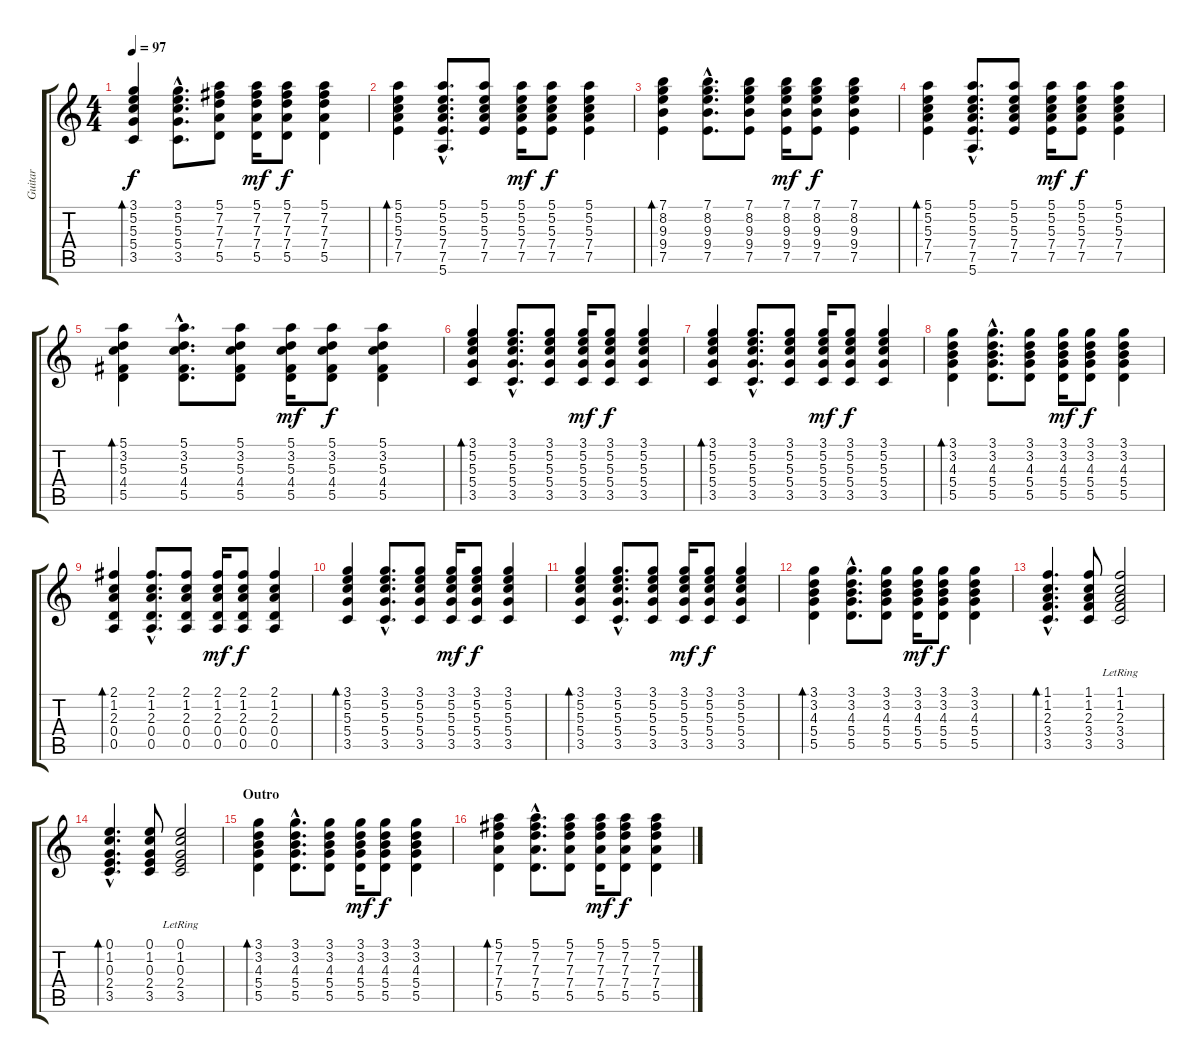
\track ("Guitar" "Guitar") {instrument acousticguitarsteel}
\staff {score tabs}
\tuning (E4 B3 G3 D3 A2 E2) {hide}
\ts (4 4)
\tempo 97
\clef g2
\ks c
(3.1 5.2 5.3 5.4 3.5).4{bd 30 dy f} (3.1{hac} 5.2{hac} 5.3{hac} 5.4{hac} 3.5{hac}).8{d} (5.1 7.2 7.3 7.4 5.5).8 (5.1 7.2 7.3 7.4 5.5).16{dy mf} (5.1 7.2 7.3 7.4 5.5).8{dy f} (5.1 7.2 7.3 7.4 5.5).4 |
(5.1 5.2 5.3 7.4 7.5).4{bd 60} (5.1{hac} 5.2{hac} 5.3{hac} 7.4{hac} 7.5{hac} 5.6{hac}).8{d} (5.1 5.2 5.3 7.4 7.5).8 (5.1 5.2 5.3 7.4 7.5).16{dy mf} (5.1 5.2 5.3 7.4 7.5).8{dy f} (5.1 5.2 5.3 7.4 7.5).4 |
(7.1 8.2 9.3 9.4 7.5).4{bd 60} (7.1{hac} 8.2{hac} 9.3{hac} 9.4{hac} 7.5{hac}).8{d} (7.1 8.2 9.3 9.4 7.5).8 (7.1 8.2 9.3 9.4 7.5).16{dy mf} (7.1 8.2 9.3 9.4 7.5).8{dy f} (7.1 8.2 9.3 9.4 7.5).4 |
(5.1 5.2 5.3 7.4 7.5).4{bd 60} (5.1{hac} 5.2{hac} 5.3{hac} 7.4{hac} 7.5{hac} 5.6{hac}).8{d} (5.1 5.2 5.3 7.4 7.5).8 (5.1 5.2 5.3 7.4 7.5).16{dy mf} (5.1 5.2 5.3 7.4 7.5).8{dy f} (5.1 5.2 5.3 7.4 7.5).4 |
(5.1 3.2 5.3 4.4 5.5).4{bd 60} (5.1{hac} 3.2{hac} 5.3{hac} 4.4{hac} 5.5{hac}).8{d} (5.1 3.2 5.3 4.4 5.5).8 (5.1 3.2 5.3 4.4 5.5).16{dy mf} (5.1 3.2 5.3 4.4 5.5).8{dy f} (5.1 3.2 5.3 4.4 5.5).4 |
(3.1 5.2 5.3 5.4 3.5).4{bd 60} (3.1{hac} 5.2{hac} 5.3{hac} 5.4{hac} 3.5{hac}).8{d} (3.1 5.2 5.3 5.4 3.5).8 (3.1 5.2 5.3 5.4 3.5).16{dy mf} (3.1 5.2 5.3 5.4 3.5).8{dy f} (3.1 5.2 5.3 5.4 3.5).4 |
(3.1 5.2 5.3 5.4 3.5).4{bd 60} (3.1{hac} 5.2{hac} 5.3{hac} 5.4{hac} 3.5{hac}).8{d} (3.1 5.2 5.3 5.4 3.5).8 (3.1 5.2 5.3 5.4 3.5).16{dy mf} (3.1 5.2 5.3 5.4 3.5).8{dy f} (3.1 5.2 5.3 5.4 3.5).4 |
(3.1 3.2 4.3 5.4 5.5).4{bd 60} (3.1{hac} 3.2{hac} 4.3{hac} 5.4{hac} 5.5{hac}).8{d} (3.1 3.2 4.3 5.4 5.5).8 (3.1 3.2 4.3 5.4 5.5).16{dy mf} (3.1 3.2 4.3 5.4 5.5).8{dy f} (3.1 3.2 4.3 5.4 5.5).4 |
(2.1 1.2 2.3 0.4 0.5).4{bd 60} (2.1{hac} 1.2{hac} 2.3{hac} 0.4{hac} 0.5{hac}).8{d} (2.1 1.2 2.3 0.4 0.5).8 (2.1 1.2 2.3 0.4 0.5).16{dy mf} (2.1 1.2 2.3 0.4 0.5).8{dy f} (2.1 1.2 2.3 0.4 0.5).4 |
(3.1 5.2 5.3 5.4 3.5).4{bd 60} (3.1{hac} 5.2{hac} 5.3{hac} 5.4{hac} 3.5{hac}).8{d} (3.1 5.2 5.3 5.4 3.5).8 (3.1 5.2 5.3 5.4 3.5).16{dy mf} (3.1 5.2 5.3 5.4 3.5).8{dy f} (3.1 5.2 5.3 5.4 3.5).4 |
(3.1 5.2 5.3 5.4 3.5).4{bd 60} (3.1{hac} 5.2{hac} 5.3{hac} 5.4{hac} 3.5{hac}).8{d} (3.1 5.2 5.3 5.4 3.5).8 (3.1 5.2 5.3 5.4 3.5).16{dy mf} (3.1 5.2 5.3 5.4 3.5).8{dy f} (3.1 5.2 5.3 5.4 3.5).4 |
(3.1 3.2 4.3 5.4 5.5).4{bd 60} (3.1{hac} 3.2{hac} 4.3{hac} 5.4{hac} 5.5{hac}).8{d} (3.1 3.2 4.3 5.4 5.5).8 (3.1 3.2 4.3 5.4 5.5).16{dy mf} (3.1 3.2 4.3 5.4 5.5).8{dy f} (3.1 3.2 4.3 5.4 5.5).4 |
(1.1{hac} 1.2{hac} 2.3{hac} 3.4{hac} 3.5{hac}).4{d bd 60} (1.1 1.2 2.3 3.4 3.5).8 (1.1 1.2{lr} 2.3{lr} 3.4{lr} 3.5{lr}).2 |
(0.1{hac} 1.2{hac} 0.3{hac} 2.4{hac} 3.5{hac}).4{d bd 60} (0.1 1.2 0.3 2.4 3.5).8 (0.1{lr} 1.2{lr} 0.3{lr} 2.4{lr} 3.5{lr}).2 |
\section ("" "Outro")
(3.1 3.2 4.3 5.4 5.5).4{bd 60} (3.1{hac} 3.2{hac} 4.3{hac} 5.4{hac} 5.5{hac}).8{d} (3.1 3.2 4.3 5.4 5.5).8 (3.1 3.2 4.3 5.4 5.5).16{dy mf} (3.1 3.2 4.3 5.4 5.5).8{dy f} (3.1 3.2 4.3 5.4 5.5).4 |
(5.1 7.2 7.3 7.4 5.5).4{bd 30} (5.1{hac} 7.2{hac} 7.3{hac} 7.4{hac} 5.5{hac}).8{d} (5.1 7.2 7.3 7.4 5.5).8 (5.1 7.2 7.3 7.4 5.5).16{dy mf} (5.1 7.2 7.3 7.4 5.5).8{dy f} (5.1 7.2 7.3 7.4 5.5).4
